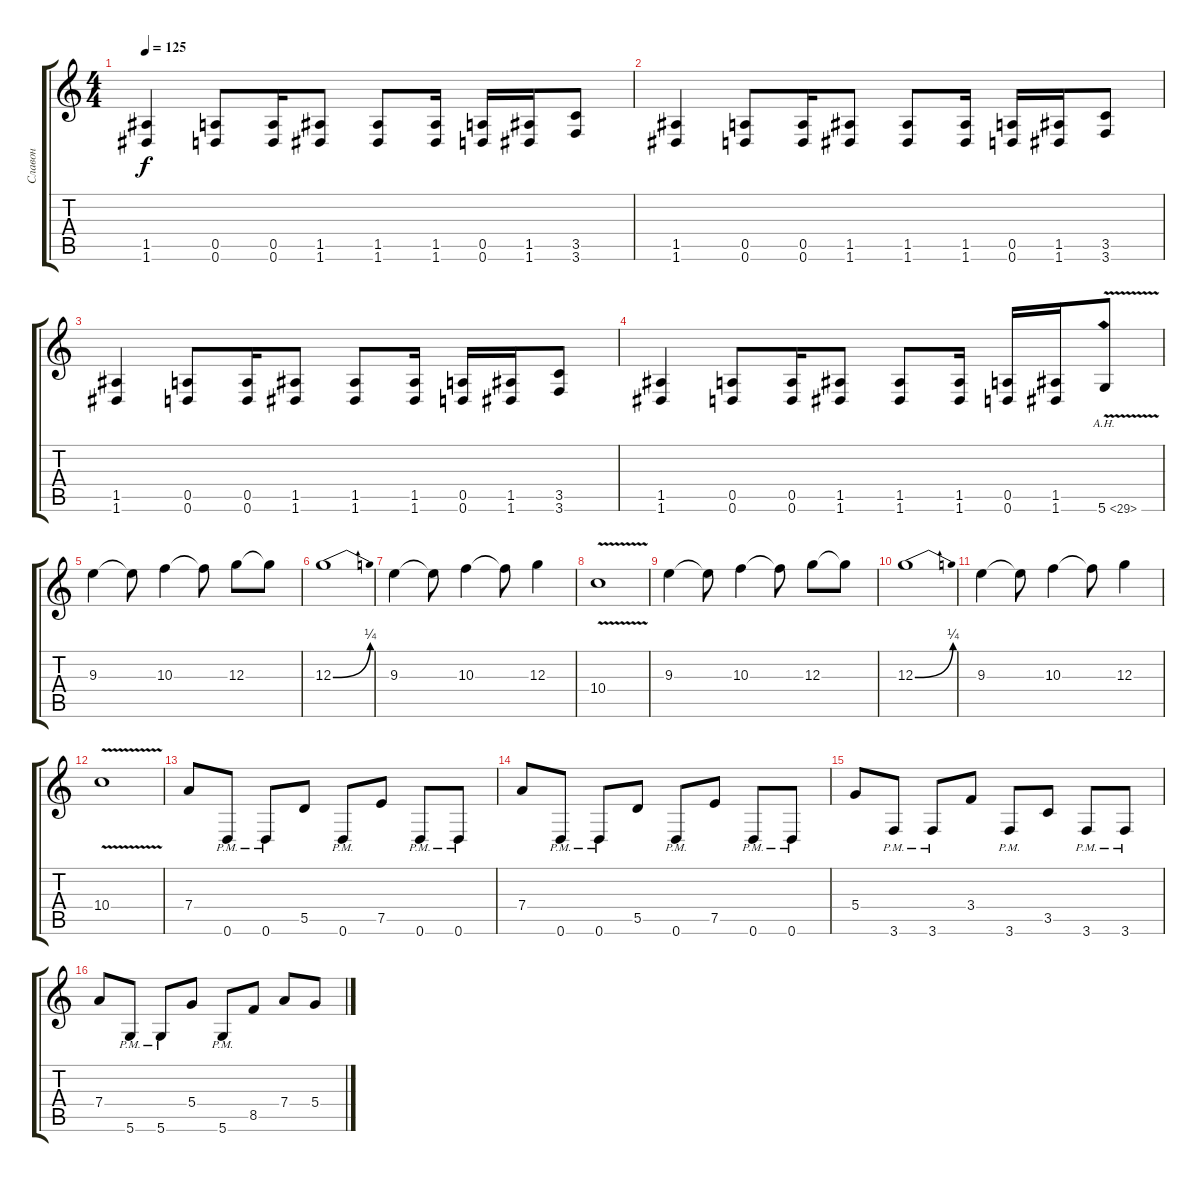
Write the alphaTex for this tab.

\track ("Славон" "Славон") {instrument distortionguitar}
\staff {score tabs}
\tuning (E4 B3 G3 D3 A2 D2) {hide}
\ts (4 4)
\tempo 125
\clef g2
\ks c
(1.5 1.6).4{dy f} (0.5 0.6).8 (0.5 0.6).16 (1.5 1.6).8 (1.5 1.6).8 (1.5 1.6).16 (0.5 0.6).16 (1.5 1.6).16 (3.5 3.6).8 |
(1.5 1.6).4 (0.5 0.6).8 (0.5 0.6).16 (1.5 1.6).8 (1.5 1.6).8 (1.5 1.6).16 (0.5 0.6).16 (1.5 1.6).16 (3.5 3.6).8 |
(1.5 1.6).4 (0.5 0.6).8 (0.5 0.6).16 (1.5 1.6).8 (1.5 1.6).8 (1.5 1.6).16 (0.5 0.6).16 (1.5 1.6).16 (3.5 3.6).8 |
(1.5 1.6).4 (0.5 0.6).8 (0.5 0.6).16 (1.5 1.6).8 (1.5 1.6).8 (1.5 1.6).16 (0.5 0.6).16 (1.5 1.6).16 5.6{ah 24 v}.8 |
9.3.4 9.3{t}.8 10.3.4 10.3{t}.8 12.3.8 12.3{t}.8 |
12.3{be (bend 0 0 60 1)}.1 |
9.3.4 9.3{t}.8 10.3.4 10.3{t}.8 12.3.4 |
10.4{v}.1 |
9.3.4 9.3{t}.8 10.3.4 10.3{t}.8 12.3.8 12.3{t}.8 |
12.3{be (bend 0 0 60 1)}.1 |
9.3.4 9.3{t}.8 10.3.4 10.3{t}.8 12.3.4 |
10.4{v}.1 |
7.4.8 0.6{pm}.8 0.6{pm}.8 5.5.8 0.6{pm}.8 7.5.8 0.6{pm}.8 0.6{pm}.8 |
7.4.8 0.6{pm}.8 0.6{pm}.8 5.5.8 0.6{pm}.8 7.5.8 0.6{pm}.8 0.6{pm}.8 |
5.4.8 3.6{pm}.8 3.6{pm}.8 3.4.8 3.6{pm}.8 3.5.8 3.6{pm}.8 3.6{pm}.8 |
7.4.8 5.6{pm}.8 5.6{pm}.8 5.4.8 5.6{pm}.8 8.5.8 7.4.8 5.4.8
